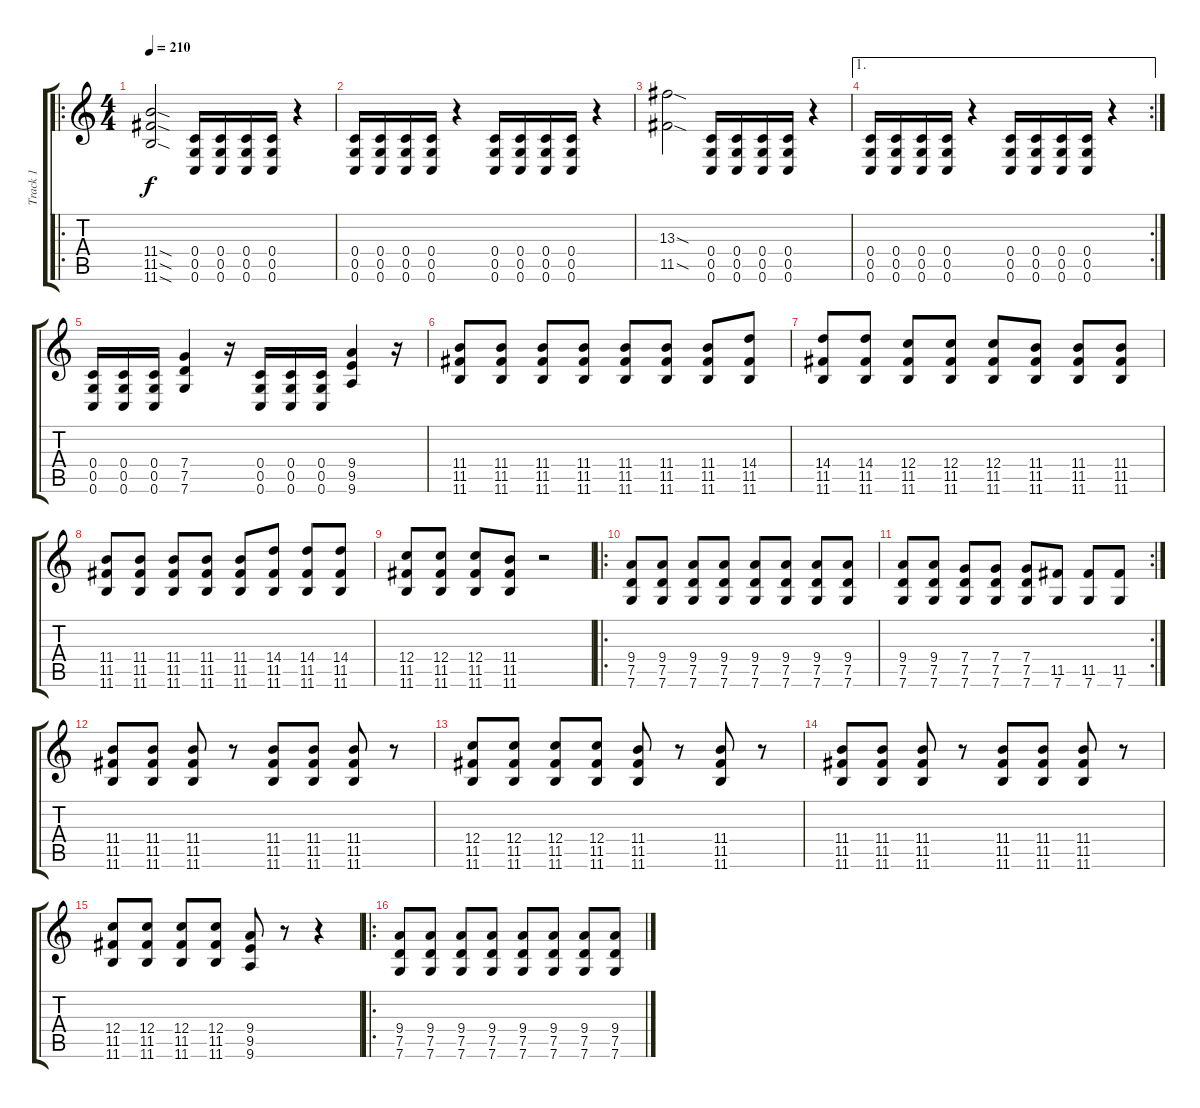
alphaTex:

\track ("Track 1" "Track 1") {instrument overdrivenguitar}
\staff {score tabs}
\tuning (D4 A3 F3 C3 G2 C2) {hide}
\ro
\ts (4 4)
\tempo 210
\clef g2
\ks c
(11.4{sod} 11.5{sod} 11.6{sod}).2{dy f} (0.4 0.5 0.6).16 (0.4 0.5 0.6).16 (0.4 0.5 0.6).16 (0.4 0.5 0.6).16 r.4 |
(0.4 0.5 0.6).16 (0.4 0.5 0.6).16 (0.4 0.5 0.6).16 (0.4 0.5 0.6).16 r.4 (0.4 0.5 0.6).16 (0.4 0.5 0.6).16 (0.4 0.5 0.6).16 (0.4 0.5 0.6).16 r.4 |
(13.3{sod} 11.5{sod}).2 (0.4 0.5 0.6).16 (0.4 0.5 0.6).16 (0.4 0.5 0.6).16 (0.4 0.5 0.6).16 r.4 |
\ae 1
\rc 2
(0.4 0.5 0.6).16 (0.4 0.5 0.6).16 (0.4 0.5 0.6).16 (0.4 0.5 0.6).16 r.4 (0.4 0.5 0.6).16 (0.4 0.5 0.6).16 (0.4 0.5 0.6).16 (0.4 0.5 0.6).16 r.4 |
(0.4 0.5 0.6).16 (0.4 0.5 0.6).16 (0.4 0.5 0.6).16 (7.4 7.5 7.6).4 r.16 (0.4 0.5 0.6).16 (0.4 0.5 0.6).16 (0.4 0.5 0.6).16 (9.4 9.5 9.6).4 r.16 |
(11.4 11.5 11.6).8{volume 8 instrument electricguitarclean} (11.4 11.5 11.6).8 (11.4 11.5 11.6).8 (11.4 11.5 11.6).8 (11.4 11.5 11.6).8 (11.4 11.5 11.6).8 (11.4 11.5 11.6).8 (14.4 11.5 11.6).8 |
(14.4 11.5 11.6).8 (14.4 11.5 11.6).8 (12.4 11.5 11.6).8 (12.4 11.5 11.6).8 (12.4 11.5 11.6).8 (11.4 11.5 11.6).8 (11.4 11.5 11.6).8 (11.4 11.5 11.6).8 |
(11.4 11.5 11.6).8 (11.4 11.5 11.6).8 (11.4 11.5 11.6).8 (11.4 11.5 11.6).8 (11.4 11.5 11.6).8 (14.4 11.5 11.6).8 (14.4 11.5 11.6).8 (14.4 11.5 11.6).8 |
(12.4 11.5 11.6).8 (12.4 11.5 11.6).8 (12.4 11.5 11.6).8 (11.4 11.5 11.6).8 r.2 |
\ro
(9.4 7.5 7.6).8{volume 13 instrument overdrivenguitar} (9.4 7.5 7.6).8 (9.4 7.5 7.6).8 (9.4 7.5 7.6).8 (9.4 7.5 7.6).8 (9.4 7.5 7.6).8 (9.4 7.5 7.6).8 (9.4 7.5 7.6).8 |
\rc 2
(9.4 7.5 7.6).8 (9.4 7.5 7.6).8 (7.4 7.5 7.6).8 (7.4 7.5 7.6).8 (7.4 7.5 7.6).8 (11.5 7.6).8 (11.5 7.6).8 (11.5 7.6).8 |
(11.4 11.5 11.6).8 (11.4 11.5 11.6).8 (11.4 11.5 11.6).8 r.8 (11.4 11.5 11.6).8 (11.4 11.5 11.6).8 (11.4 11.5 11.6).8 r.8 |
(12.4 11.5 11.6).8 (12.4 11.5 11.6).8 (12.4 11.5 11.6).8 (12.4 11.5 11.6).8 (11.4 11.5 11.6).8 r.8 (11.4 11.5 11.6).8 r.8 |
(11.4 11.5 11.6).8 (11.4 11.5 11.6).8 (11.4 11.5 11.6).8 r.8 (11.4 11.5 11.6).8 (11.4 11.5 11.6).8 (11.4 11.5 11.6).8 r.8 |
(12.4 11.5 11.6).8 (12.4 11.5 11.6).8 (12.4 11.5 11.6).8 (12.4 11.5 11.6).8 (9.4 9.5 9.6).8 r.8 r.4 |
\ro
(9.4 7.5 7.6).8 (9.4 7.5 7.6).8 (9.4 7.5 7.6).8 (9.4 7.5 7.6).8 (9.4 7.5 7.6).8 (9.4 7.5 7.6).8 (9.4 7.5 7.6).8 (9.4 7.5 7.6).8
